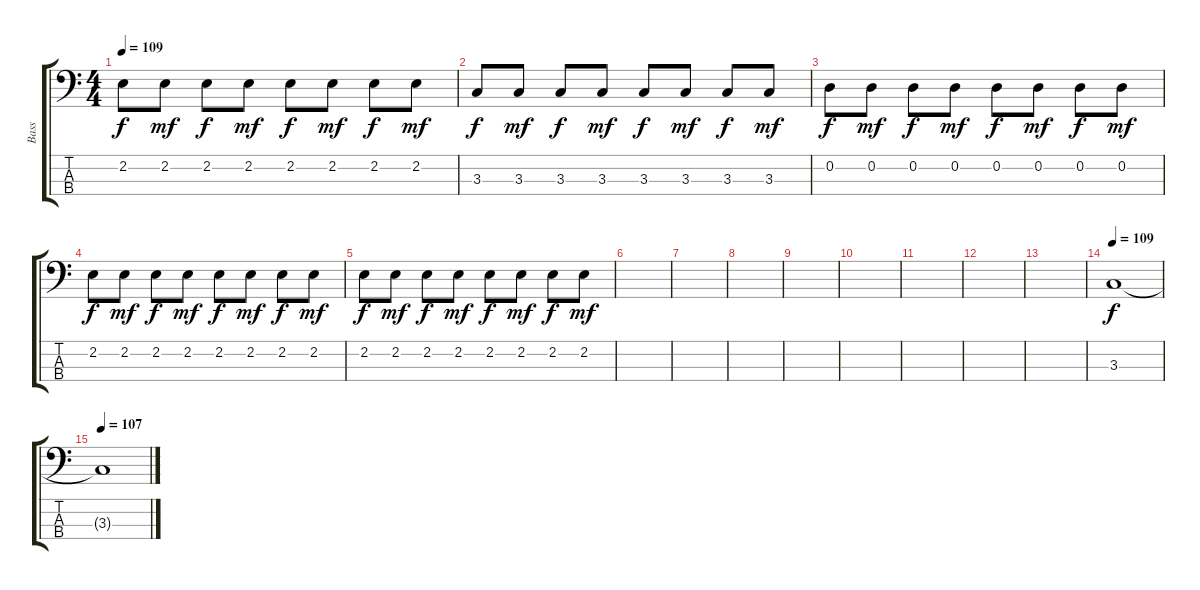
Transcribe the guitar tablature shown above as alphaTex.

\track ("Bass" "Bass") {instrument electricbassfinger}
\staff {score tabs}
\tuning (G2 D2 A1 E1) {hide}
\ts (4 4)
\tempo 109
\clef f4
\ks c
2.2.8{dy f} 2.2.8{dy mf} 2.2.8{dy f} 2.2.8{dy mf} 2.2.8{dy f} 2.2.8{dy mf} 2.2.8{dy f} 2.2.8{dy mf} |
3.3.8{dy f} 3.3.8{dy mf} 3.3.8{dy f} 3.3.8{dy mf} 3.3.8{dy f} 3.3.8{dy mf} 3.3.8{dy f} 3.3.8{dy mf} |
0.2.8{dy f} 0.2.8{dy mf} 0.2.8{dy f} 0.2.8{dy mf} 0.2.8{dy f} 0.2.8{dy mf} 0.2.8{dy f} 0.2.8{dy mf} |
2.2.8{dy f} 2.2.8{dy mf} 2.2.8{dy f} 2.2.8{dy mf} 2.2.8{dy f} 2.2.8{dy mf} 2.2.8{dy f} 2.2.8{dy mf} |
2.2.8{dy f} 2.2.8{dy mf} 2.2.8{dy f} 2.2.8{dy mf} 2.2.8{dy f} 2.2.8{dy mf} 2.2.8{dy f} 2.2.8{dy mf} |
|
|
|
|
|
|
|
|
\tempo 109
3.3.1{dy f} |
\tempo 107
3.3{t}.1
